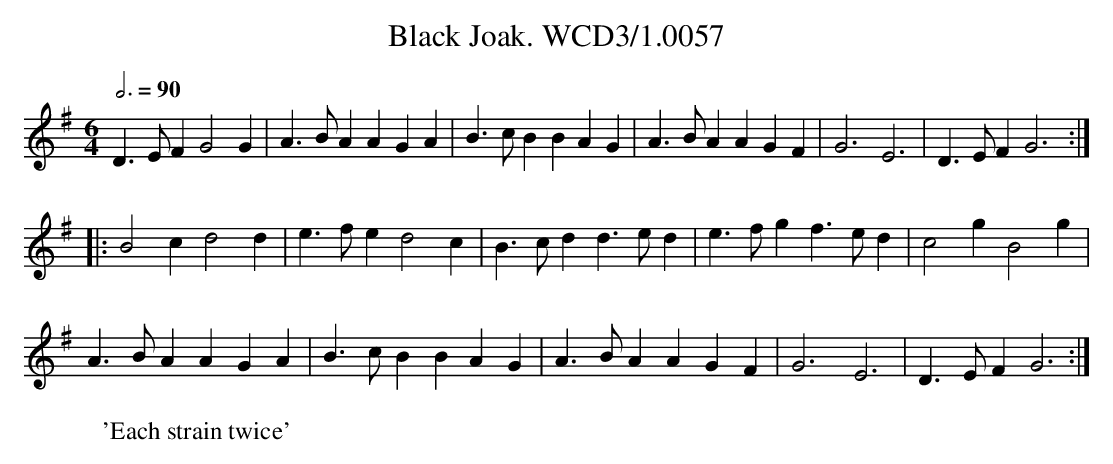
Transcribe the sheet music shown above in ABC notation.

X:1
T:Black Joak. WCD3/1.0057
M:6/4
L:1/4
Q:3/4=90
W:'Each strain twice'
K:G
D3/E/F G2G|A3/B/A AGA|B3/c/B BAG|\
A3/B/A AGF|G3E3|D3/E/F G3:|
|:B2c d2d|e3/f/e d2c|B3/c/d d3/e/d|e3/f/g f3/e/d|c2g B2g|
A3/B/A AGA|B3/c/B BAG|A3/B/A AGF|G3E3|D3/E/F G3:|
